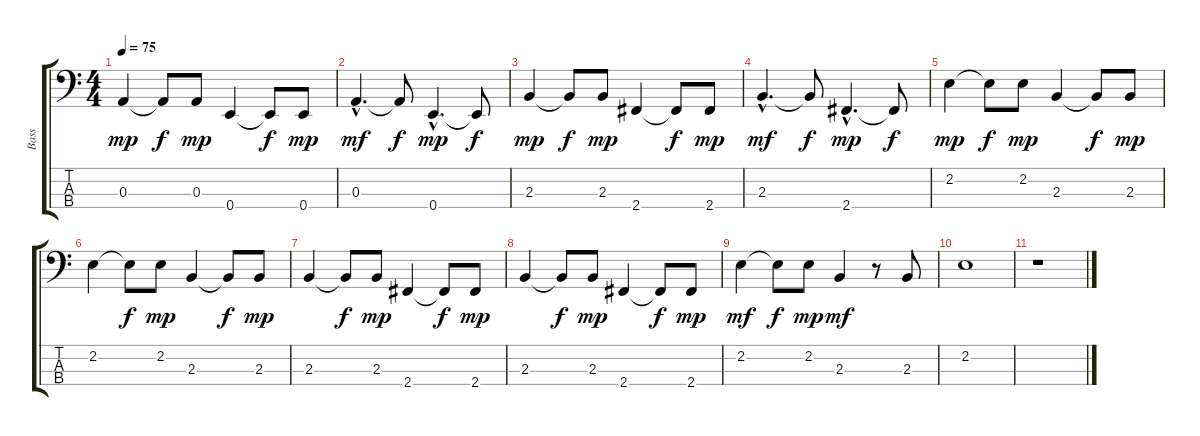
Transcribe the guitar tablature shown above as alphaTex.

\track ("Bass   " "Bass   ") {instrument acousticbass}
\staff {score tabs}
\tuning (G2 D2 A1 E1) {hide}
\ts (4 4)
\tempo 75
\clef f4
\ks c
0.3.4{dy mp} 0.3{t}.8{dy f} 0.3.8{dy mp} 0.4.4 0.4{t}.8{dy f} 0.4.8{dy mp} |
0.3{hac}.4{d dy mf} 0.3{t}.8{dy f} 0.4{hac}.4{d dy mp} 0.4{t}.8{dy f} |
2.3.4{dy mp} 2.3{t}.8{dy f} 2.3.8{dy mp} 2.4.4 2.4{t}.8{dy f} 2.4.8{dy mp} |
2.3{hac}.4{d dy mf} 2.3{t}.8{dy f} 2.4{hac}.4{d dy mp} 2.4{t}.8{dy f} |
2.2.4{dy mp} 2.2{t}.8{dy f} 2.2.8{dy mp} 2.3.4 2.3{t}.8{dy f} 2.3.8{dy mp} |
2.2.4 2.2{t}.8{dy f} 2.2.8{dy mp} 2.3.4 2.3{t}.8{dy f} 2.3.8{dy mp} |
2.3.4 2.3{t}.8{dy f} 2.3.8{dy mp} 2.4.4 2.4{t}.8{dy f} 2.4.8{dy mp} |
2.3.4 2.3{t}.8{dy f} 2.3.8{dy mp} 2.4.4 2.4{t}.8{dy f} 2.4.8{dy mp} |
2.2.4{dy mf} 2.2{t}.8{dy f} 2.2.8{dy mp} 2.3.4{dy mf} r.8 2.3.8 |
2.2.1 |
r.1
